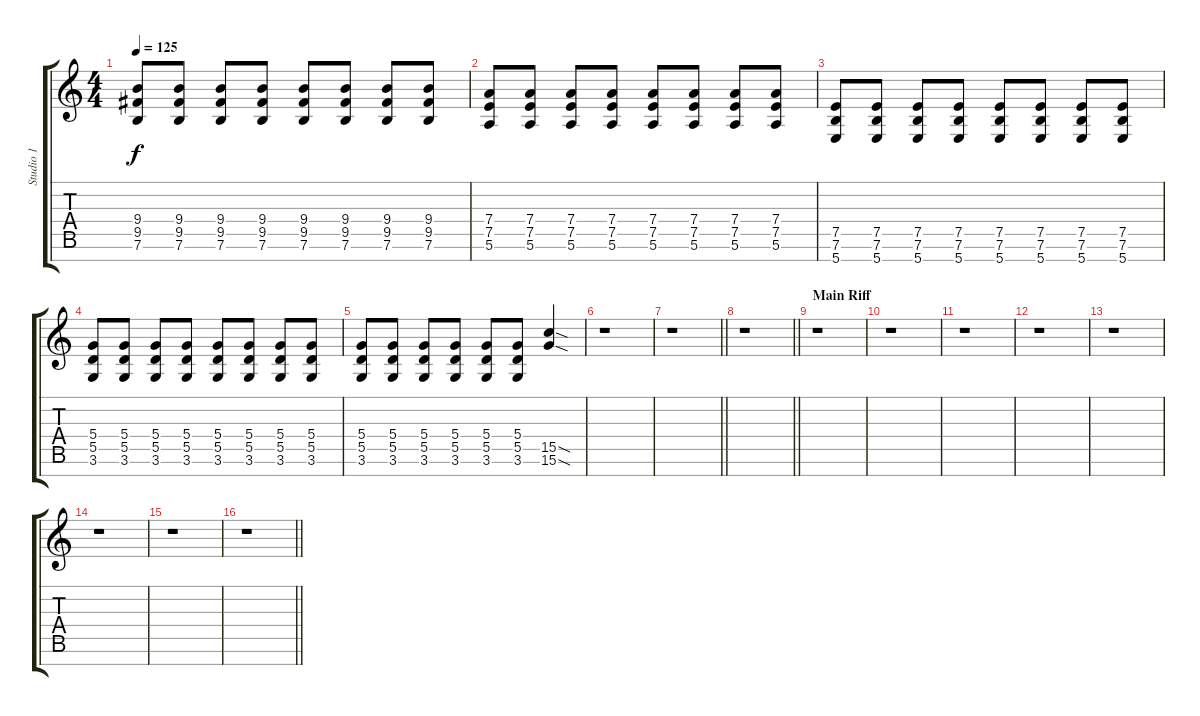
\track ("Studio 1" "Studio 1") {instrument distortionguitar}
\staff {score tabs}
\tuning (E4 B3 G3 D3 A2 E2 B1) {hide}
\ts (4 4)
\tempo 125
\clef g2
\ks c
(9.4 9.5 7.6).8{dy f} (9.4 9.5 7.6).8 (9.4 9.5 7.6).8 (9.4 9.5 7.6).8 (9.4 9.5 7.6).8 (9.4 9.5 7.6).8 (9.4 9.5 7.6).8 (9.4 9.5 7.6).8 |
(7.4 7.5 5.6).8 (7.4 7.5 5.6).8 (7.4 7.5 5.6).8 (7.4 7.5 5.6).8 (7.4 7.5 5.6).8 (7.4 7.5 5.6).8 (7.4 7.5 5.6).8 (7.4 7.5 5.6).8 |
(7.5 7.6 5.7).8 (7.5 7.6 5.7).8 (7.5 7.6 5.7).8 (7.5 7.6 5.7).8 (7.5 7.6 5.7).8 (7.5 7.6 5.7).8 (7.5 7.6 5.7).8 (7.5 7.6 5.7).8 |
(5.4 5.5 3.6).8 (5.4 5.5 3.6).8 (5.4 5.5 3.6).8 (5.4 5.5 3.6).8 (5.4 5.5 3.6).8 (5.4 5.5 3.6).8 (5.4 5.5 3.6).8 (5.4 5.5 3.6).8 |
(5.4 5.5 3.6).8 (5.4 5.5 3.6).8 (5.4 5.5 3.6).8 (5.4 5.5 3.6).8 (5.4 5.5 3.6).8 (5.4 5.5 3.6).8 (15.5{sod} 15.6{sod}).4 |
r.1 |
\barLineRight lightlight
r.1 |
\section ("" "")
\barLineRight lightlight
r.1 |
\section ("" "Main Riff")
r.1 |
r.1 |
r.1 |
r.1 |
r.1 |
r.1 |
r.1 |
\barLineRight lightlight
r.1
